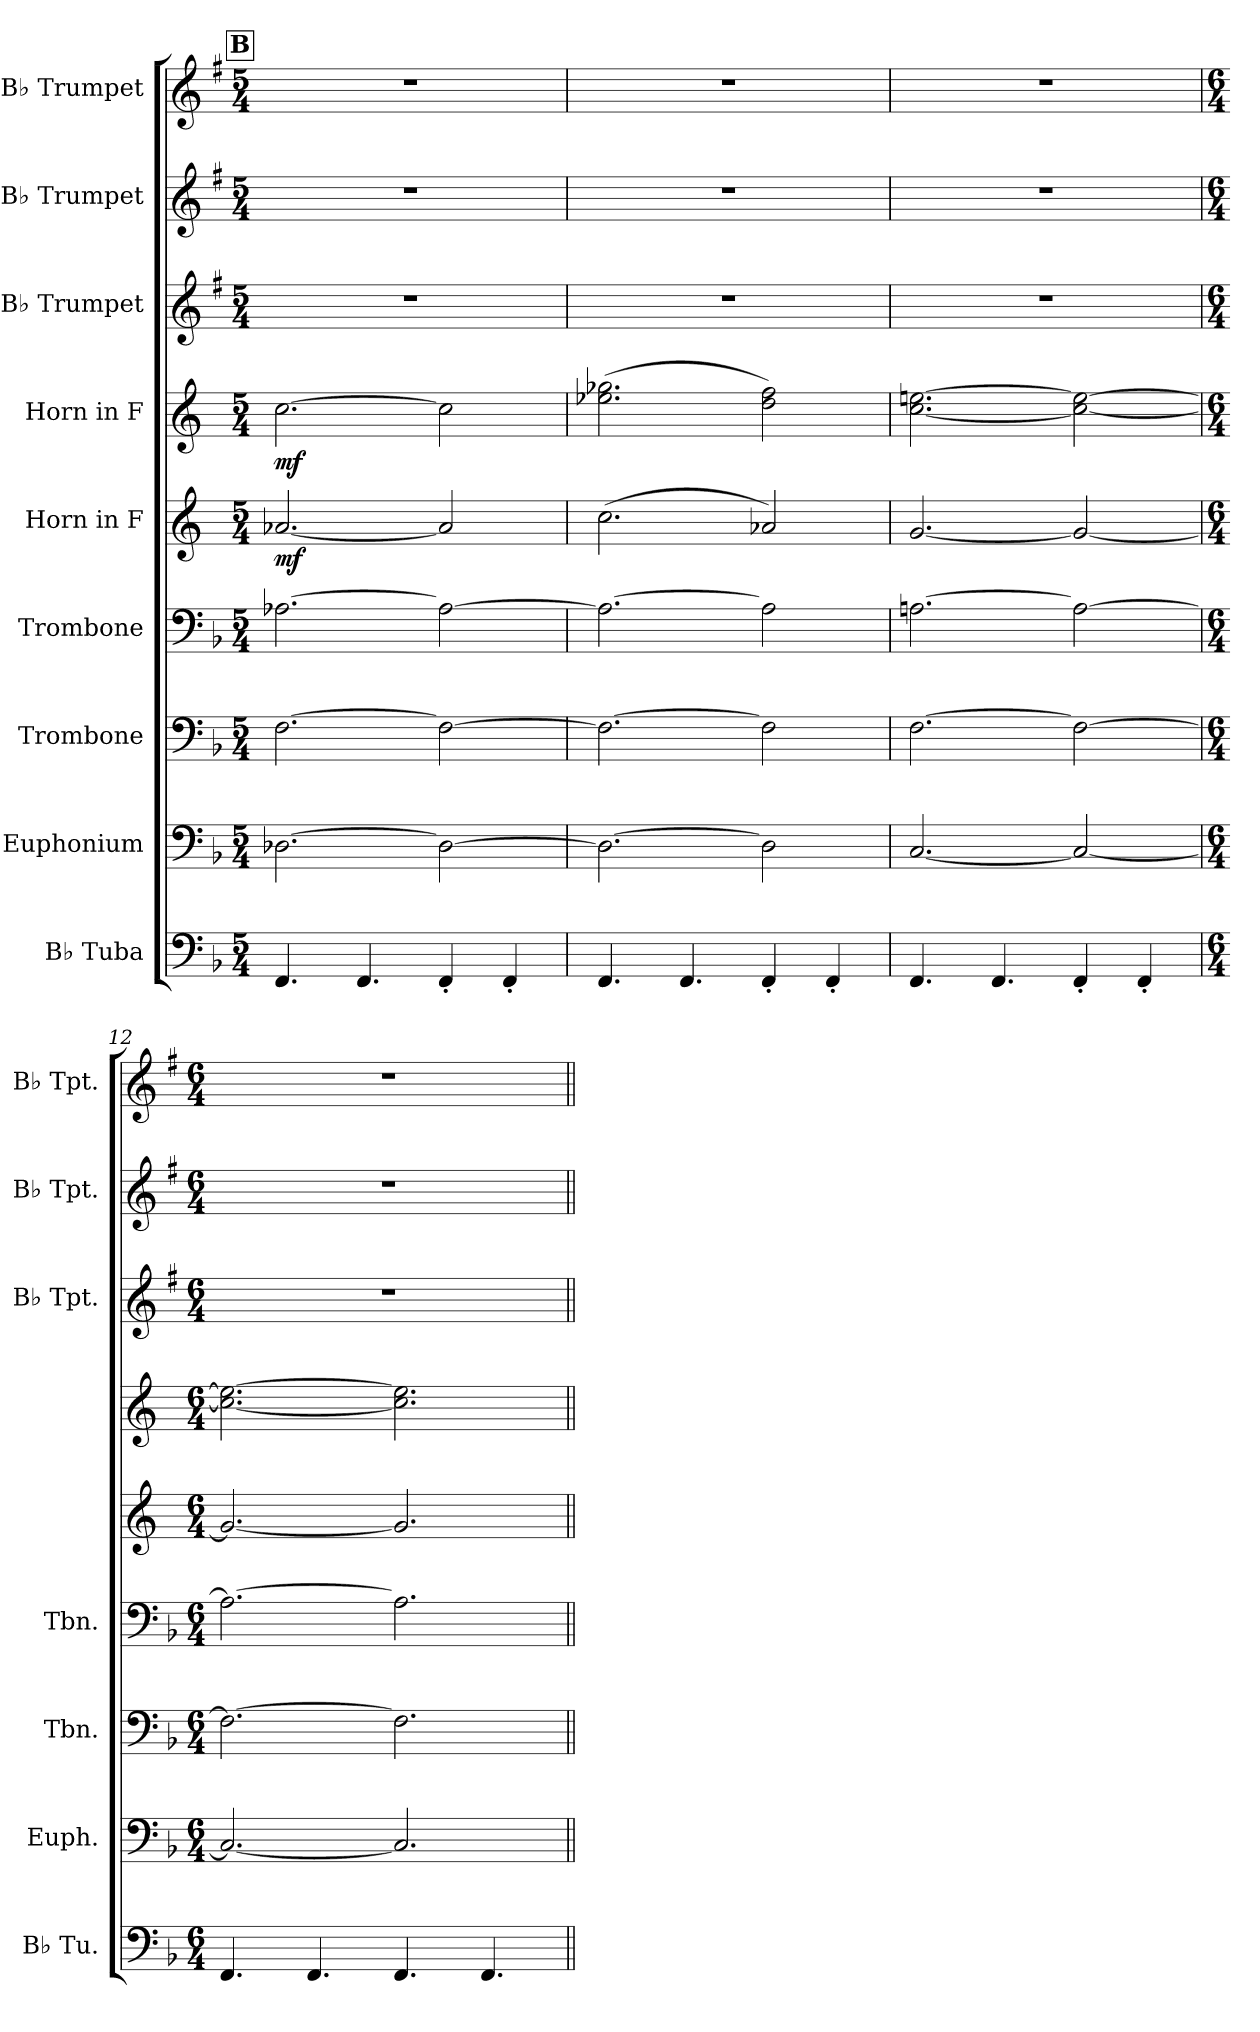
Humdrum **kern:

**kern	**kern	**kern	**kern	**kern	**dynam	**kern	**dynam	**kern	**kern	**kern
*part9	*part8	*part7	*part6	*part5	*part5	*part4	*part4	*part3	*part2	*part1
*staff9	*staff8	*staff7	*staff6	*staff5	*staff5	*staff4	*staff4	*staff3	*staff2	*staff1
*I"B♭ Tuba	*I"Euphonium	*I"Trombone	*I"Trombone	*I"Horn in F	*	*I"Horn in F	*	*I"B♭ Trumpet	*I"B♭ Trumpet	*I"B♭ Trumpet
*I'B♭ Tu.	*I'Euph.	*I'Tbn.	*I'Tbn.	*	*	*	*	*I'B♭ Tpt.	*I'B♭ Tpt.	*I'B♭ Tpt.
*clefF4	*clefF4	*clefF4	*clefF4	*clefG2	*	*clefG2	*	*clefG2	*clefG2	*clefG2
*	*	*	*	*ITrd4c7	*	*ITrd4c7	*	*ITrd1c2	*ITrd1c2	*ITrd1c2
*k[b-]	*k[b-]	*k[b-]	*k[b-]	*k[b-]	*	*k[b-]	*	*k[b-]	*k[b-]	*k[b-]
*M5/4	*M5/4	*M5/4	*M5/4	*M5/4	*	*M5/4	*	*M5/4	*M5/4	*M5/4
!!LO:REH:place=s1:a:B:fs=14:t=B
=9	=9	=9	=9	=9	=9	=9	=9	=9	=9	=9
!	!	!	!	!	!LO:DY:b	!	!LO:DY:b	!	!	!
4.FF/	[2.D-X\	[2.F\	[2.A-X\	[2.d-X/	mf	[2.f\	mf	4%5r	4%5r	4%5r
4.FF/	.	.	.	.	.	.	.	.	.	.
4FF'/	2D-\_	2F\_	2A-\_	2d-/]	.	2f\]	.	.	.	.
4FF'/	.	.	.	.	.	.	.	.	.	.
=10	=10	=10	=10	=10	=10	=10	=10	=10	=10	=10
4.FF/	2.D-\_	2.F\_	2.A-\_	(2.f\	.	(2.a-X\ 2.cc-X\	.	4%5r	4%5r	4%5r
4.FF/	.	.	.	.	.	.	.	.	.	.
4FF'/	2D-\]	2F\]	2A-\]	2d-X/)	.	2g\ 2b-\)	.	.	.	.
4FF'/	.	.	.	.	.	.	.	.	.	.
=11	=11	=11	=11	=11	=11	=11	=11	=11	=11	=11
4.FF/	[2.C/	[2.F\	[2.An\	[2.c/	.	[2.f\ [2.an\	.	4%5r	4%5r	4%5r
4.FF/	.	.	.	.	.	.	.	.	.	.
4FF'/	2C/_	2F\_	2A\_	2c/_	.	2f\_ 2a\_	.	.	.	.
4FF'/	.	.	.	.	.	.	.	.	.	.
=12	=12	=12	=12	=12	=12	=12	=12	=12	=12	=12
*M6/4	*M6/4	*M6/4	*M6/4	*M6/4	*	*M6/4	*	*M6/4	*M6/4	*M6/4
4.FF/	2.C/_	2.F\_	2.A\_	2.c/_	.	2.f\_ 2.a\_	.	1.r	1.r	1.r
4.FF/	.	.	.	.	.	.	.	.	.	.
4.FF/	2.C/]	2.F\]	2.A\]	2.c/]	.	2.f\] 2.a\]	.	.	.	.
4.FF/	.	.	.	.	.	.	.	.	.	.
=||	=||	=||	=||	=||	=||	=||	=||	=||	=||	=||
*-	*-	*-	*-	*-	*-	*-	*-	*-	*-	*-
